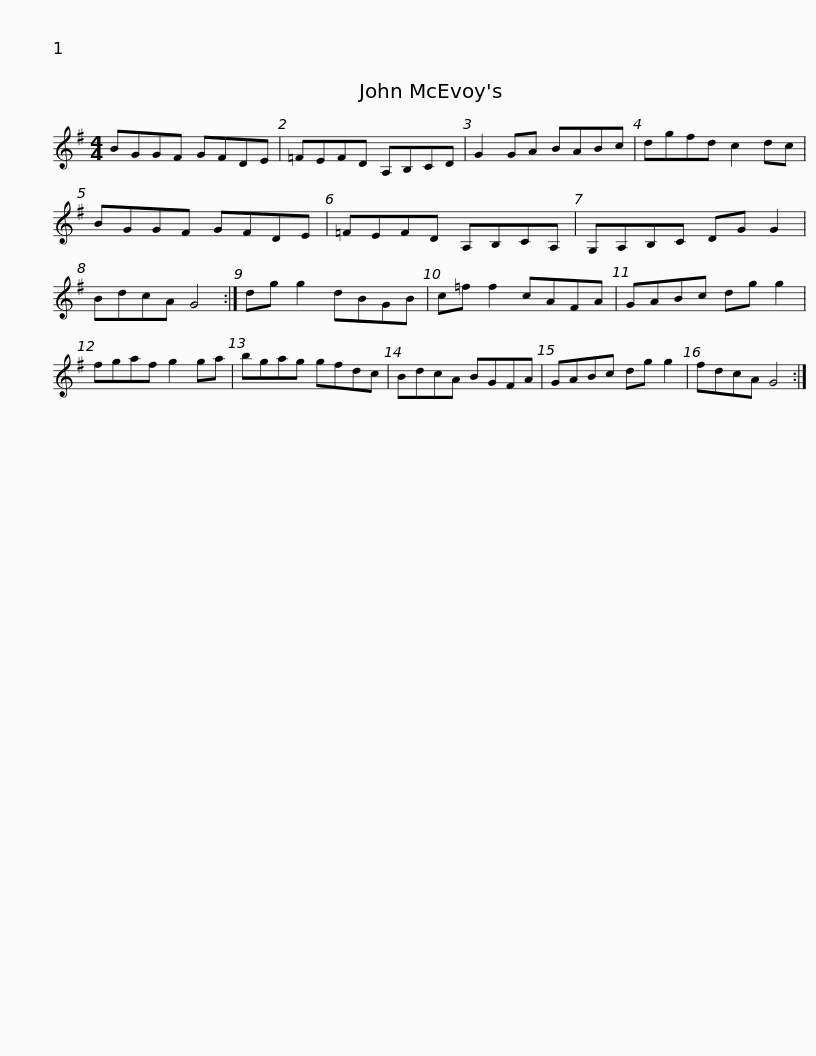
X:1
L:1/8
M:4/4
I:linebreak $
K:G
V:1 treble
V:1
 BGGF GFDE | =FEFD A,B,CD | G2 GA BABc | dgfd c2 dc | BGGF GFDE |$ %5
 =FEFD A,B,CA, | G,A,B,C DG G2 | BdcA G4 :| dg g2 dBGB | c=f f2 cAFA | %10
 GABc dg g2 |$ fgaf g2 ga | bgag gfdc | BdcA BGFA | GABc dg g2 | %15
 fdcA G4 :| %16
